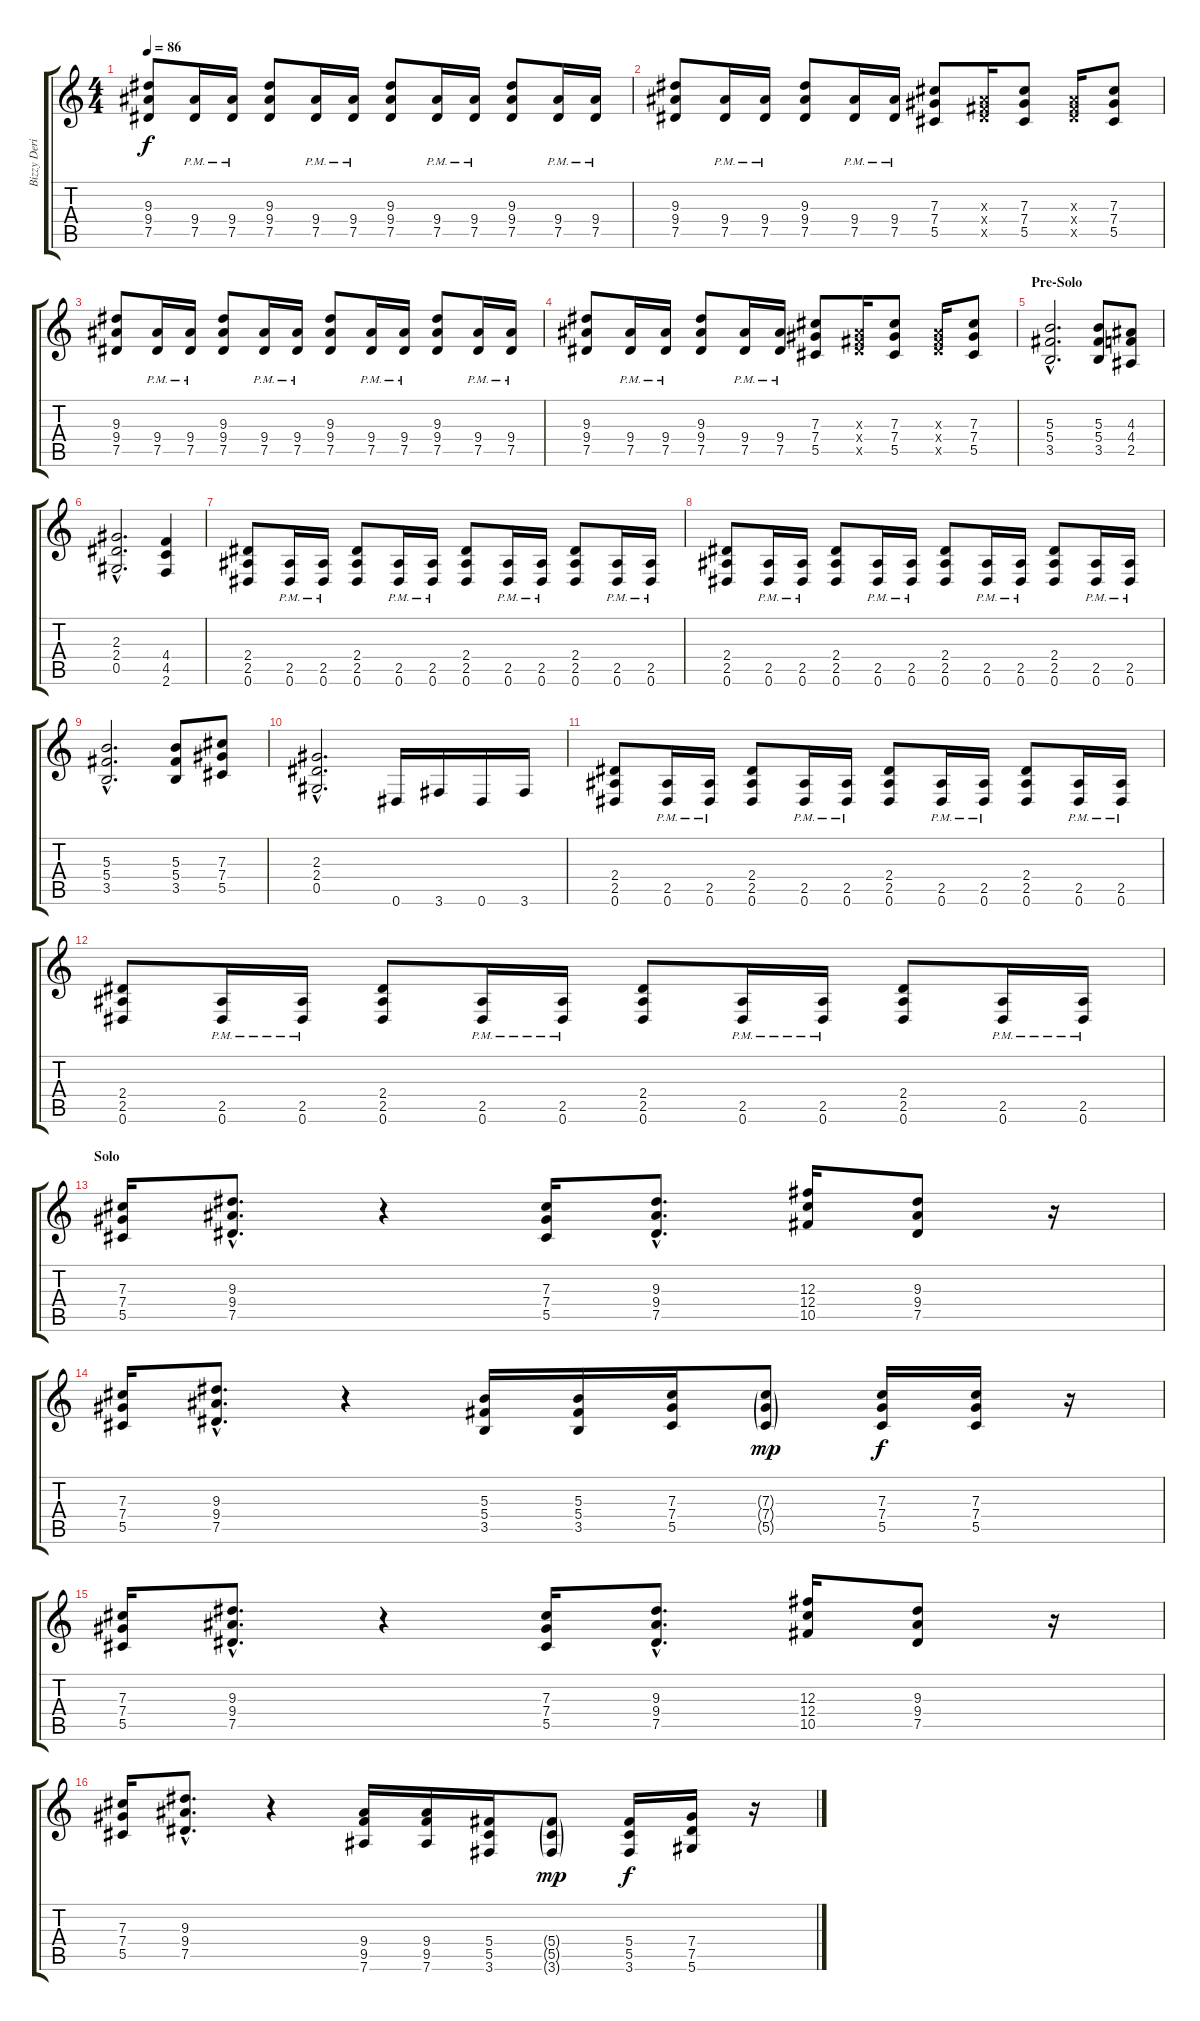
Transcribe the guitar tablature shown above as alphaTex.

\track ("Bizzy Derick - Rythm Guitar" "Bizzy Deri") {instrument distortionguitar}
\staff {score tabs}
\tuning (Eb4 Bb3 Gb3 Db3 Ab2 Eb2) {hide}
\ts (4 4)
\tempo 86
\clef g2
\ks c
(9.3 9.4 7.5).8{dy f} (9.4{pm} 7.5{pm}).16 (9.4{pm} 7.5{pm}).16 (9.3 9.4 7.5).8 (9.4{pm} 7.5{pm}).16 (9.4{pm} 7.5{pm}).16 (9.3 9.4 7.5).8 (9.4{pm} 7.5{pm}).16 (9.4{pm} 7.5{pm}).16 (9.3 9.4 7.5).8 (9.4{pm} 7.5{pm}).16 (9.4{pm} 7.5{pm}).16 |
(9.3 9.4 7.5).8 (9.4{pm} 7.5{pm}).16 (9.4{pm} 7.5{pm}).16 (9.3 9.4 7.5).8 (9.4{pm} 7.5{pm}).16 (9.4{pm} 7.5{pm}).16 (7.3 7.4 5.5).8 (0.3{x} 9.4{x} 7.5{x}).16 (7.3 7.4 5.5).8 (0.3{x} 9.4{x} 7.5{x}).16 (7.3 7.4 5.5).8 |
(9.3 9.4 7.5).8 (9.4{pm} 7.5{pm}).16 (9.4{pm} 7.5{pm}).16 (9.3 9.4 7.5).8 (9.4{pm} 7.5{pm}).16 (9.4{pm} 7.5{pm}).16 (9.3 9.4 7.5).8 (9.4{pm} 7.5{pm}).16 (9.4{pm} 7.5{pm}).16 (9.3 9.4 7.5).8 (9.4{pm} 7.5{pm}).16 (9.4{pm} 7.5{pm}).16 |
(9.3 9.4 7.5).8 (9.4{pm} 7.5{pm}).16 (9.4{pm} 7.5{pm}).16 (9.3 9.4 7.5).8 (9.4{pm} 7.5{pm}).16 (9.4{pm} 7.5{pm}).16 (7.3 7.4 5.5).8 (0.3{x} 9.4{x} 7.5{x}).16 (7.3 7.4 5.5).8 (0.3{x} 9.4{x} 7.5{x}).16 (7.3 7.4 5.5).8 |
\section ("" "Pre-Solo")
(5.3{hac} 5.4{hac} 3.5{hac}).2{d} (5.3 5.4 3.5).8 (4.3 4.4 2.5).8 |
(2.3{hac} 2.4{hac} 0.5{hac}).2{d} (4.4 4.5 2.6).4 |
(2.4 2.5 0.6).8 (2.5{pm} 0.6{pm}).16 (2.5{pm} 0.6{pm}).16 (2.4 2.5 0.6).8 (2.5{pm} 0.6{pm}).16 (2.5{pm} 0.6{pm}).16 (2.4 2.5 0.6).8 (2.5{pm} 0.6{pm}).16 (2.5{pm} 0.6{pm}).16 (2.4 2.5 0.6).8 (2.5{pm} 0.6{pm}).16 (2.5{pm} 0.6{pm}).16 |
(2.4 2.5 0.6).8 (2.5{pm} 0.6{pm}).16 (2.5{pm} 0.6{pm}).16 (2.4 2.5 0.6).8 (2.5{pm} 0.6{pm}).16 (2.5{pm} 0.6{pm}).16 (2.4 2.5 0.6).8 (2.5{pm} 0.6{pm}).16 (2.5{pm} 0.6{pm}).16 (2.4 2.5 0.6).8 (2.5{pm} 0.6{pm}).16 (2.5{pm} 0.6{pm}).16 |
(5.3{hac} 5.4{hac} 3.5{hac}).2{d} (5.3 5.4 3.5).8 (7.3 7.4 5.5).8 |
(2.3{hac} 2.4{hac} 0.5{hac}).2{d} 0.6.16 3.6.16 0.6.16 3.6.16 |
(2.4 2.5 0.6).8 (2.5{pm} 0.6{pm}).16 (2.5{pm} 0.6{pm}).16 (2.4 2.5 0.6).8 (2.5{pm} 0.6{pm}).16 (2.5{pm} 0.6{pm}).16 (2.4 2.5 0.6).8 (2.5{pm} 0.6{pm}).16 (2.5{pm} 0.6{pm}).16 (2.4 2.5 0.6).8 (2.5{pm} 0.6{pm}).16 (2.5{pm} 0.6{pm}).16 |
(2.4 2.5 0.6).8 (2.5{pm} 0.6{pm}).16 (2.5{pm} 0.6{pm}).16 (2.4 2.5 0.6).8 (2.5{pm} 0.6{pm}).16 (2.5{pm} 0.6{pm}).16 (2.4 2.5 0.6).8 (2.5{pm} 0.6{pm}).16 (2.5{pm} 0.6{pm}).16 (2.4 2.5 0.6).8 (2.5{pm} 0.6{pm}).16 (2.5{pm} 0.6{pm}).16 |
\section ("" "Solo")
(7.3 7.4 5.5).16 (9.3{hac} 9.4{hac} 7.5{hac}).8{d} r.4 (7.3 7.4 5.5).16 (9.3{hac} 9.4{hac} 7.5{hac}).8{d} (12.3 12.4 10.5).16 (9.3 9.4 7.5).8 r.16 |
(7.3 7.4 5.5).16 (9.3{hac} 9.4{hac} 7.5{hac}).8{d} r.4 (5.3 5.4 3.5).16 (5.3 5.4 3.5).16 (7.3 7.4 5.5).16 (7.3{g} 7.4{g} 5.5{g}).8{dy mp} (7.3 7.4 5.5).16{dy f} (7.3 7.4 5.5).16 r.16 |
(7.3 7.4 5.5).16 (9.3{hac} 9.4{hac} 7.5{hac}).8{d} r.4 (7.3 7.4 5.5).16 (9.3{hac} 9.4{hac} 7.5{hac}).8{d} (12.3 12.4 10.5).16 (9.3 9.4 7.5).8 r.16 |
(7.3 7.4 5.5).16 (9.3{hac} 9.4{hac} 7.5{hac}).8{d} r.4 (9.4 9.5 7.6).16 (9.4 9.5 7.6).16 (5.4 5.5 3.6).16 (5.4{g} 5.5{g} 3.6{g}).8{dy mp} (5.4 5.5 3.6).16{dy f} (7.4 7.5 5.6).16 r.16
